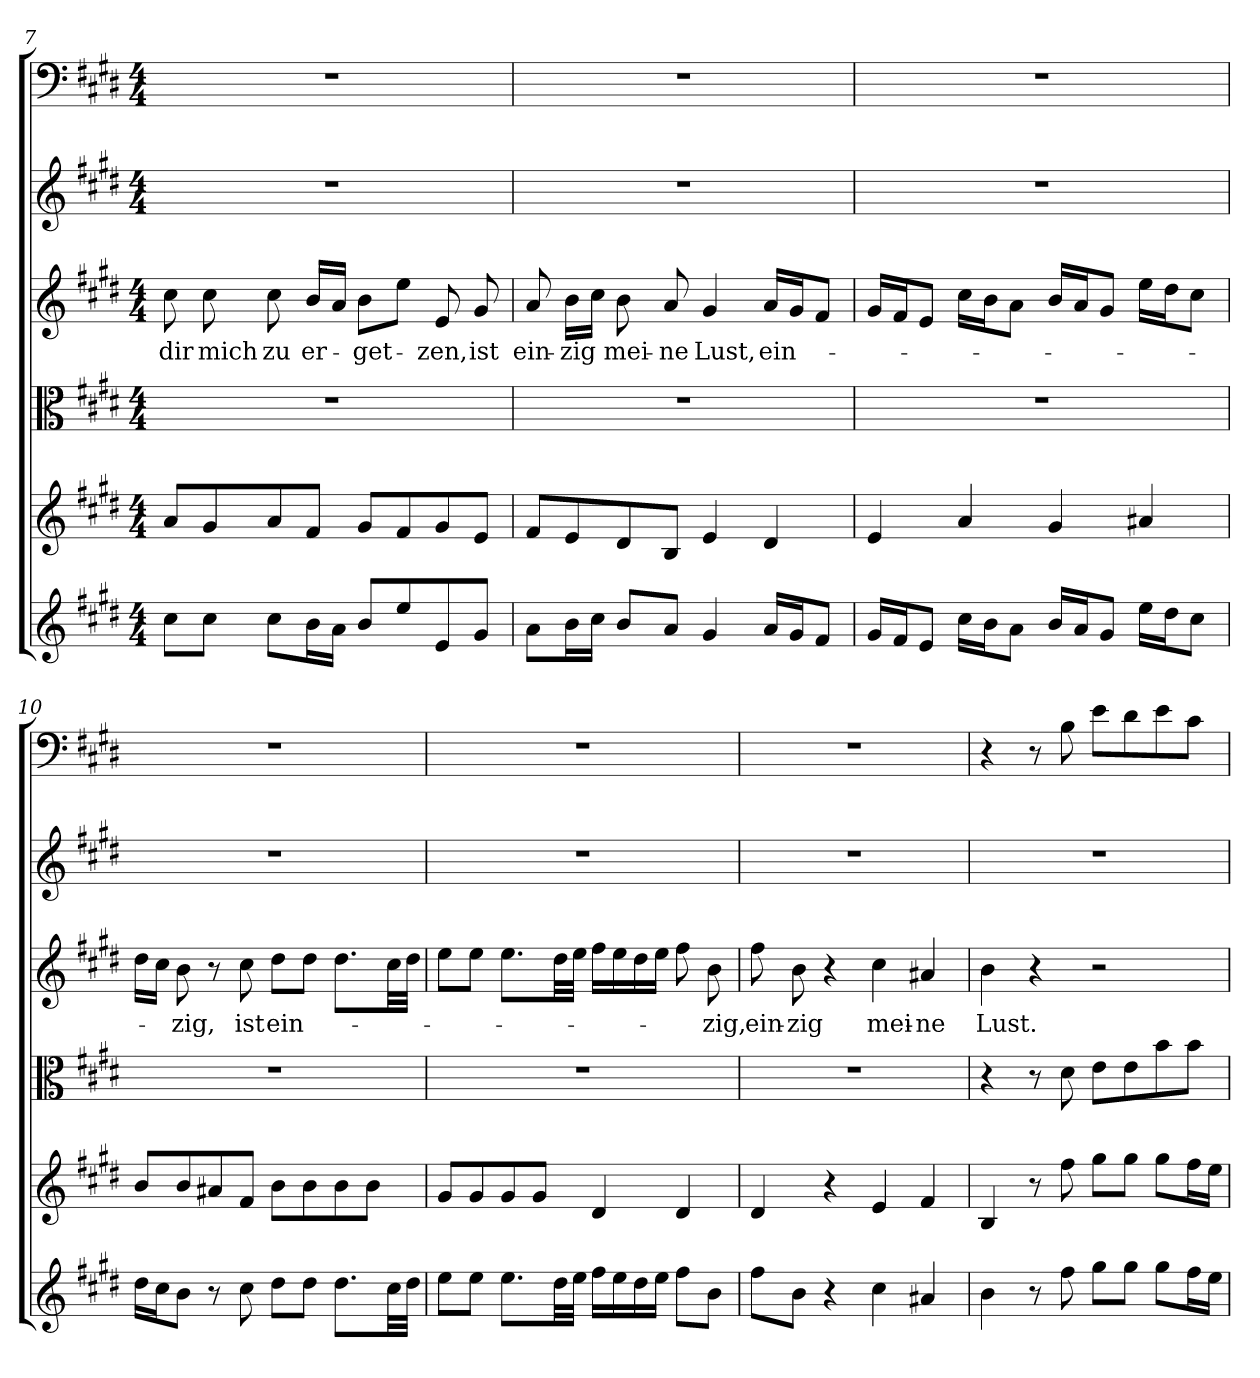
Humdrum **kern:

**kern	**kern	**kern	**kern	**text	**kern	**kern
*part6	*part5	*part4	*part3	*part3	*part2	*part1
*staff6	*staff5	*staff4	*staff3	*staff3	*staff2	*staff1
*clefG2	*clefG2	*clefC3	*clefG2	*	*clefG2	*clefF4
*k[f#c#g#d#]	*k[f#c#g#d#]	*k[f#c#g#d#]	*k[f#c#g#d#]	*	*k[f#c#g#d#]	*k[f#c#g#d#]
*E:	*E:	*E:	*E:	*	*E:	*E:
*M4/4	*M4/4	*M4/4	*M4/4	*	*M4/4	*M4/4
=7	=7	=7	=7	=7	=7	=7
8cc#\L	8a/L	1r	8cc#\	dir	1r	1r
8cc#\J	8g#/	.	8cc#\	mich	.	.
8cc#\L	8a/	.	8cc#\	zu	.	.
16b\L	8f#/J	.	16b/LL	er-	.	.
16a\JJ	.	.	16a/JJ	.	.	.
8b/L	8g#/L	.	8b\L	-get-	.	.
8ee/	8f#/	.	8ee\J	.	.	.
8e/	8g#/	.	8e/	-zen,	.	.
8g#/J	8e/J	.	8g#/	ist	.	.
=8	=8	=8	=8	=8	=8	=8
8a\L	8f#/L	1r	8a/	ein-	1r	1r
16b\L	8e/	.	16b\LL	-zig	.	.
16cc#\JJ	.	.	16cc#\JJ	.	.	.
8b/L	8d#/	.	8b\	mei-	.	.
8a/J	8B/J	.	8a/	-ne	.	.
4g#/	4e/	.	4g#/	Lust,	.	.
16a/LL	4d#/	.	16a/LL	ein-	.	.
16g#/J	.	.	16g#/J	.	.	.
8f#/J	.	.	8f#/J	.	.	.
=9	=9	=9	=9	=9	=9	=9
16g#/LL	4e/	1r	16g#/LL	.	1r	1r
16f#/J	.	.	16f#/J	.	.	.
8e/J	.	.	8e/J	.	.	.
16cc#\LL	4a/	.	16cc#\LL	.	.	.
16b\J	.	.	16b\J	.	.	.
8a\J	.	.	8a\J	.	.	.
16b/LL	4g#/	.	16b/LL	.	.	.
16a/J	.	.	16a/J	.	.	.
8g#/J	.	.	8g#/J	.	.	.
16ee\LL	4a#X/	.	16ee\LL	.	.	.
16dd#\J	.	.	16dd#\J	.	.	.
8cc#\J	.	.	8cc#\J	.	.	.
=10	=10	=10	=10	=10	=10	=10
16dd#\LL	8b/L	1r	16dd#\LL	.	1r	1r
16cc#\J	.	.	16cc#\JJ	.	.	.
8b\J	8b/	.	8b\	-zig,	.	.
8r	8a#X/	.	8r	.	.	.
8cc#\	8f#/J	.	8cc#\	ist	.	.
8dd#\L	8b\L	.	8dd#\L	ein-	.	.
8dd#\J	8b\	.	8dd#\J	.	.	.
8.dd#\L	8b\	.	8.dd#\L	.	.	.
.	8b\J	.	.	.	.	.
32cc#\LL	.	.	32cc#\LL	.	.	.
32dd#\JJJ	.	.	32dd#\JJJ	.	.	.
=11	=11	=11	=11	=11	=11	=11
8ee\L	8g#/L	1r	8ee\L	.	1r	1r
8ee\J	8g#/	.	8ee\J	.	.	.
8.ee\L	8g#/	.	8.ee\L	.	.	.
.	8g#/J	.	.	.	.	.
32dd#\LL	.	.	32dd#\LL	.	.	.
32ee\JJJ	.	.	32ee\JJJ	.	.	.
16ff#\LL	4d#/	.	16ff#\LL	.	.	.
16ee\	.	.	16ee\	.	.	.
16dd#\	.	.	16dd#\	.	.	.
16ee\JJ	.	.	16ee\JJ	.	.	.
8ff#\L	4d#/	.	8ff#\	.	.	.
8b\J	.	.	8b\	-zig,	.	.
=12	=12	=12	=12	=12	=12	=12
8ff#\L	4d#/	1r	8ff#\	ein-	1r	1r
8b\J	.	.	8b\	-zig	.	.
4r	4r	.	4r	.	.	.
4cc#\	4e/	.	4cc#\	mei-	.	.
4a#X/	4f#/	.	4a#X/	-ne	.	.
=13	=13	=13	=13	=13	=13	=13
4b\	4B/	4r	4b\	Lust.	1r	4r
8r	8r	8r	4r	.	.	8r
8ff#\	8ff#\	8d#\	.	.	.	8B\
8gg#\L	8gg#\L	8e\L	2r	.	.	8e\L
8gg#\J	8gg#\J	8e\	.	.	.	8d#\
8gg#\L	8gg#\L	8b\	.	.	.	8e\
16ff#\L	16ff#\L	8b\J	.	.	.	8c#\J
16ee\JJ	16ee\JJ	.	.	.	.	.
=	=	=	=	=	=	=
*-	*-	*-	*-	*-	*-	*-
